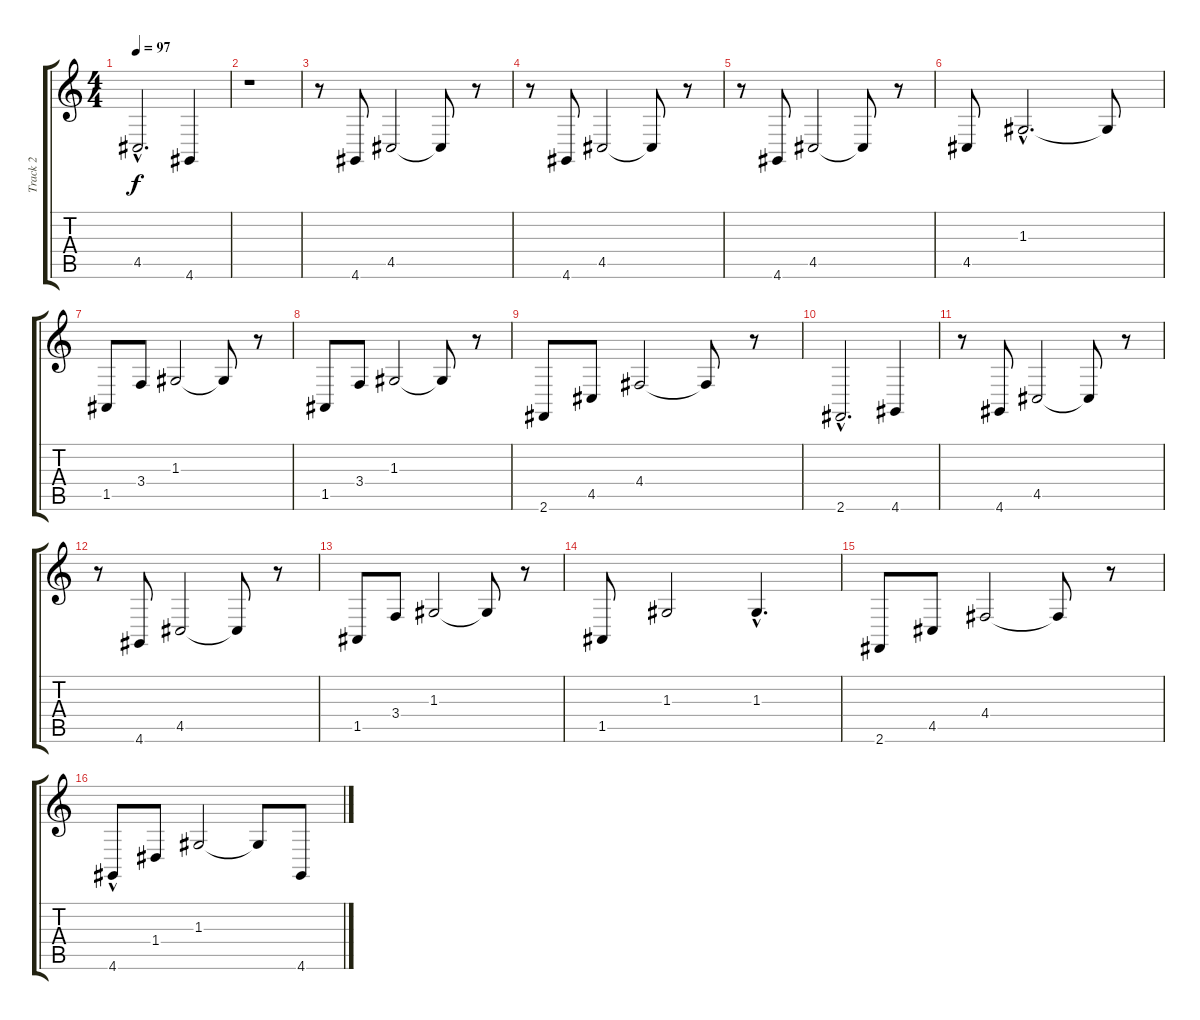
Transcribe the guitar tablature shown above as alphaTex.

\track ("Track 2" "Track 2") {instrument acousticgrandpiano}
\staff {score tabs}
\tuning (E4 B3 G3 D3 A2 E2) {hide}
\ts (4 4)
\tempo 97
\clef g2
\ks c
4.5{hac}.2{d dy f} 4.6.4 |
r.1 |
r.8 4.6.8 4.5.2 4.5{t}.8 r.8 |
r.8 4.6.8 4.5.2 4.5{t}.8 r.8 |
r.8 4.6.8 4.5.2 4.5{t}.8 r.8 |
4.5.8 1.3{hac}.2{d} 1.3{t}.8 |
1.5.8 3.4.8 1.3.2 1.3{t}.8 r.8 |
1.5.8 3.4.8 1.3.2 1.3{t}.8 r.8 |
2.6.8 4.5.8 4.4.2 4.4{t}.8 r.8 |
2.6{hac}.2{d} 4.6.4 |
r.8 4.6.8 4.5.2 4.5{t}.8 r.8 |
r.8 4.6.8 4.5.2 4.5{t}.8 r.8 |
1.5.8 3.4.8 1.3.2 1.3{t}.8 r.8 |
1.5.8 1.3.2 1.3{hac}.4{d} |
2.6.8 4.5.8 4.4.2 4.4{t}.8 r.8 |
4.6{hac}.8 1.4.8 1.3.2 1.3{t}.8 4.6.8
